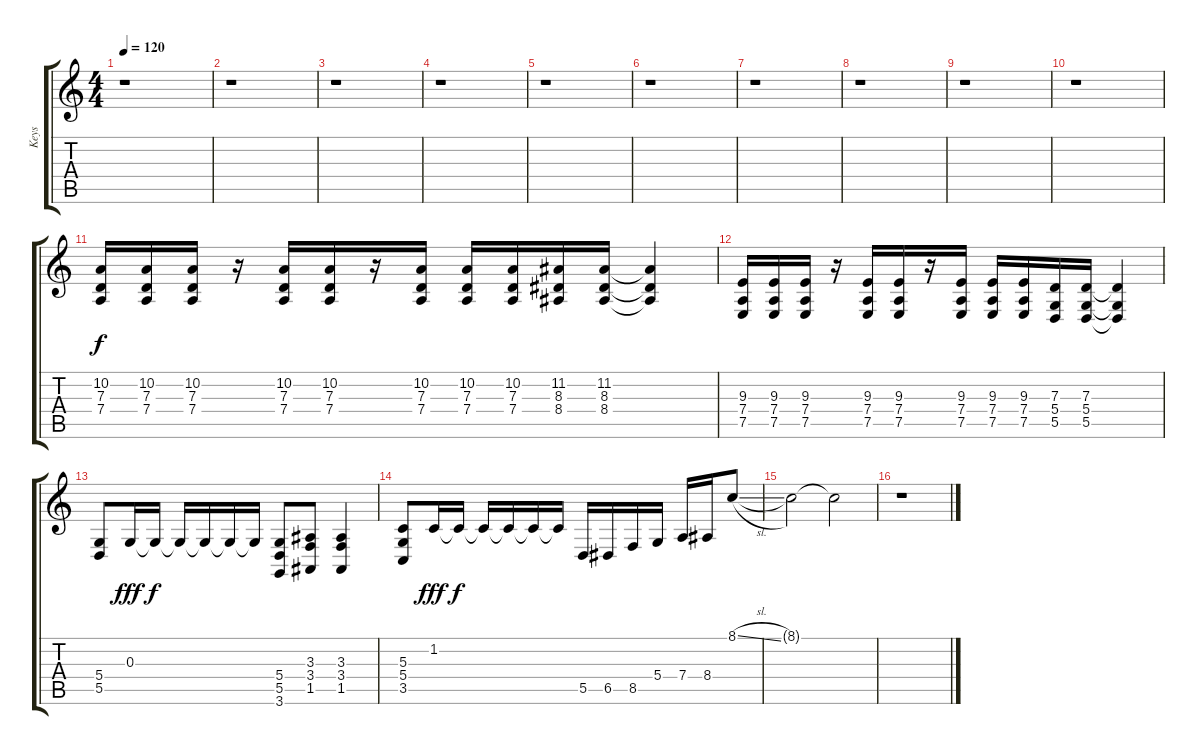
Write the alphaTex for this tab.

\track ("Keys" "Keys") {instrument stringensemble1}
\staff {score tabs}
\tuning (E4 B3 G3 D3 A2 E2) {hide}
\ts (4 4)
\tempo 120
\clef g2
\ks c
r.1{dy f} |
r.1 |
r.1 |
r.1 |
r.1 |
r.1 |
r.1 |
r.1 |
r.1 |
r.1 |
(10.2 7.3 7.4).16 (10.2 7.3 7.4).16 (10.2 7.3 7.4).16 r.16 (10.2 7.3 7.4).16 (10.2 7.3 7.4).16 r.16 (10.2 7.3 7.4).16 (10.2 7.3 7.4).16 (10.2 7.3 7.4).16 (11.2 8.3 8.4).16 (11.2 8.3 8.4).16 (11.2{t} 8.3{t} 8.4{t}).4 |
(9.3 7.4 7.5).16 (9.3 7.4 7.5).16 (9.3 7.4 7.5).16 r.16 (9.3 7.4 7.5).16 (9.3 7.4 7.5).16 r.16 (9.3 7.4 7.5).16 (9.3 7.4 7.5).16 (9.3 7.4 7.5).16 (7.3 5.4 5.5).16 (7.3 5.4 5.5).16 (7.3{t} 5.4{t} 5.5{t}).4 |
(5.4 5.5).8 0.3.16{dy fff} 0.3{t}.16{dy f} 0.3{t}.16 0.3{t}.16 0.3{t}.16 0.3{t}.16 (5.4 5.5 3.6).8 (3.3 3.4 1.5).8 (3.3 3.4 1.5).4 |
(5.3 5.4 3.5).8 1.2.16{dy fff} 1.2{t}.16{dy f} 1.2{t}.16 1.2{t}.16 1.2{t}.16 1.2{t}.16 5.5.16 6.5.16 8.5.16 5.4.16 7.4.16 8.4.16 8.1{sl}.8{volume 0} |
8.1{t}.2 8.1{t}.2 |
r.1
